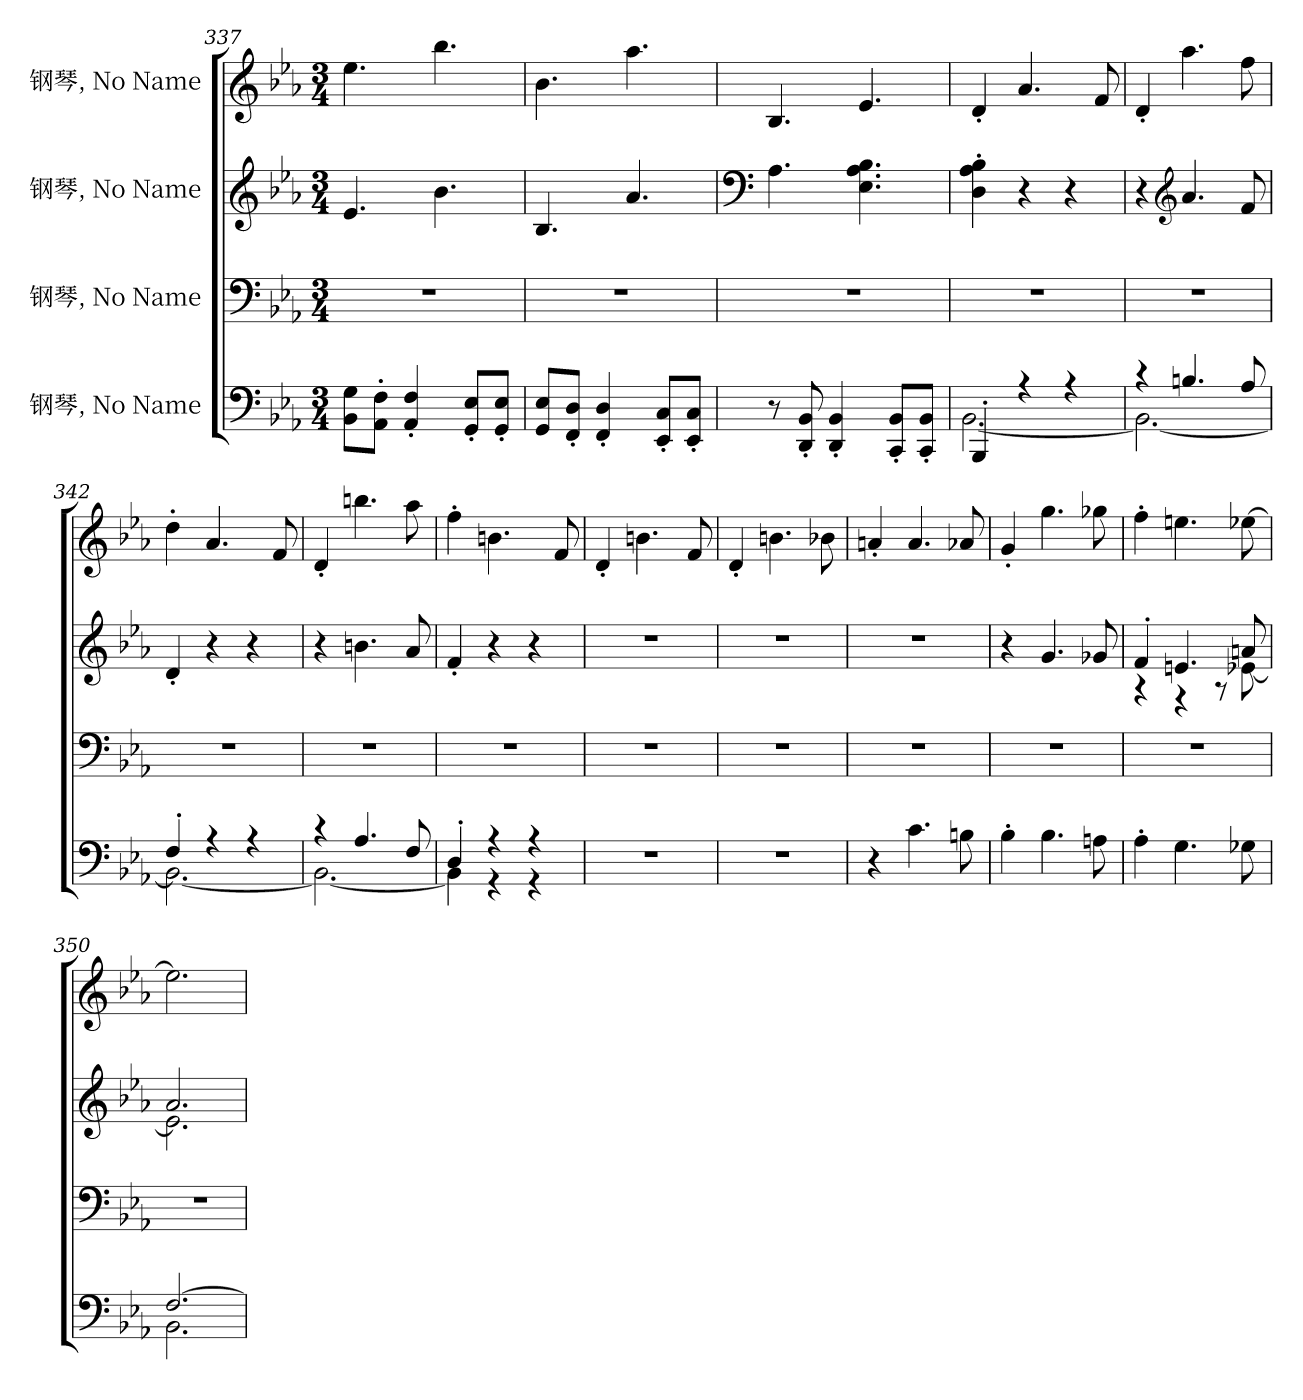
**kern	**kern	**kern	**kern
*part4	*part3	*part2	*part1
*staff4	*staff3	*staff2	*staff1
*I"钢琴, No Name	*I"钢琴, No Name	*I"钢琴, No Name	*I"钢琴, No Name
*clefF4	*clefF4	*clefG2	*clefG2
*k[b-e-a-]	*k[b-e-a-]	*k[b-e-a-]	*k[b-e-a-]
*M3/4	*M3/4	*M3/4	*M3/4
=337	=337	=337	=337
8BB-\ 8G\L	2.r	4.e-/	4.ee-\
8AA-\' 8F\'J	.	.	.
4AA-/' 4F/'	.	.	.
.	.	4.b-\	4.bb-\
8GG/' 8E-/'L	.	.	.
8GG/' 8E-/'J	.	.	.
=338	=338	=338	=338
8GG/ 8E-/L	2.r	4.B-/	4.b-\
8FF/' 8D/'J	.	.	.
4FF/' 4D/'	.	.	.
.	.	4.a-/	4.aa-\
8EE-/' 8C/'L	.	.	.
8EE-/' 8C/'J	.	.	.
=339	=339	=339	=339
*	*	*clefF4	*
8r	2.r	4.A-\	4.B-/
8DD/' 8BB-/'	.	.	.
4DD/' 4BB-/'	.	.	.
.	.	4.E-\ 4.A-\ 4.B-\	4.e-/
8CC/' 8BB-/'L	.	.	.
8CC/' 8BB-/'J	.	.	.
=340	=340	=340	=340
*	*	*	*MM181
*^	*	*	*
4BBB-'/	[2.BB-\	2.r	4D\' 4A-\' 4B-\'	4d'/
*	*	*	*	*MM185
4r	.	.	4r	4.a-/
4r	.	.	4r	.
.	.	.	.	8f/
=341	=341	=341	=341	=341
4r	2.BB-\_	2.r	4r	4d'/
*	*	*	*clefG2	*
*	*	*	*	*MM185
4.Bn/	.	.	4.a-/	4.aa-\
8A-/	.	.	8f/	8ff\
!!LO:LB:g=z
=342	=342	=342	=342	=342
4F'/	2.BB-\_	2.r	4d'/	4dd'\
*	*	*	*	*MM185
4r	.	.	4r	4.a-/
4r	.	.	4r	.
.	.	.	.	8f/
=343	=343	=343	=343	=343
4r	2.BB-\_	2.r	4r	4d'/
*	*	*	*	*MM185
4.A-/	.	.	4.bn\	4.bbn\
8F/	.	.	8a-/	8aa-\
=344	=344	=344	=344	=344
4D'/	4BB-\]	2.r	4f'/	4ff'\
4r	4r	.	4r	4.bn\
4r	4r	.	4r	.
.	.	.	.	8f/
*v	*v	*	*	*
=345	=345	=345	=345
2.r	2.r	2.r	4d'/
*	*	*	*MM183
.	.	.	4.bn\
.	.	.	8f/
=346	=346	=346	=346
2.r	2.r	2.r	4d'/
*	*	*	*MM183
.	.	.	4.bn\
.	.	.	8b-X\
=347	=347	=347	=347
4r	2.r	2.r	4an'/
4.c\	.	.	4.a/
8Bn\	.	.	8a-X/
=348	=348	=348	=348
4B-'\	2.r	4r	4g'/
4.B-\	.	4.g/	4.gg\
8An\	.	8g-X/	8gg-X\
!!LO:PB:g=z
=349	=349	=349	=349
*	*	*^	*
4A-'\	2.r	4f'/	4r	4ff'\
4.G\	.	4.en/	4r	4.een\
.	.	.	8r	.
8G-X\	.	8an/	[8e-X\	[8ee-X\
=350	=350	=350	=350	=350
*^	*	*	*	*
[2.F/	2.BB-\	2.r	2.a-/	2.e-\]	2.ee-\]
*v	*v	*	*v	*v	*
=	=	=	=
*-	*-	*-	*-
